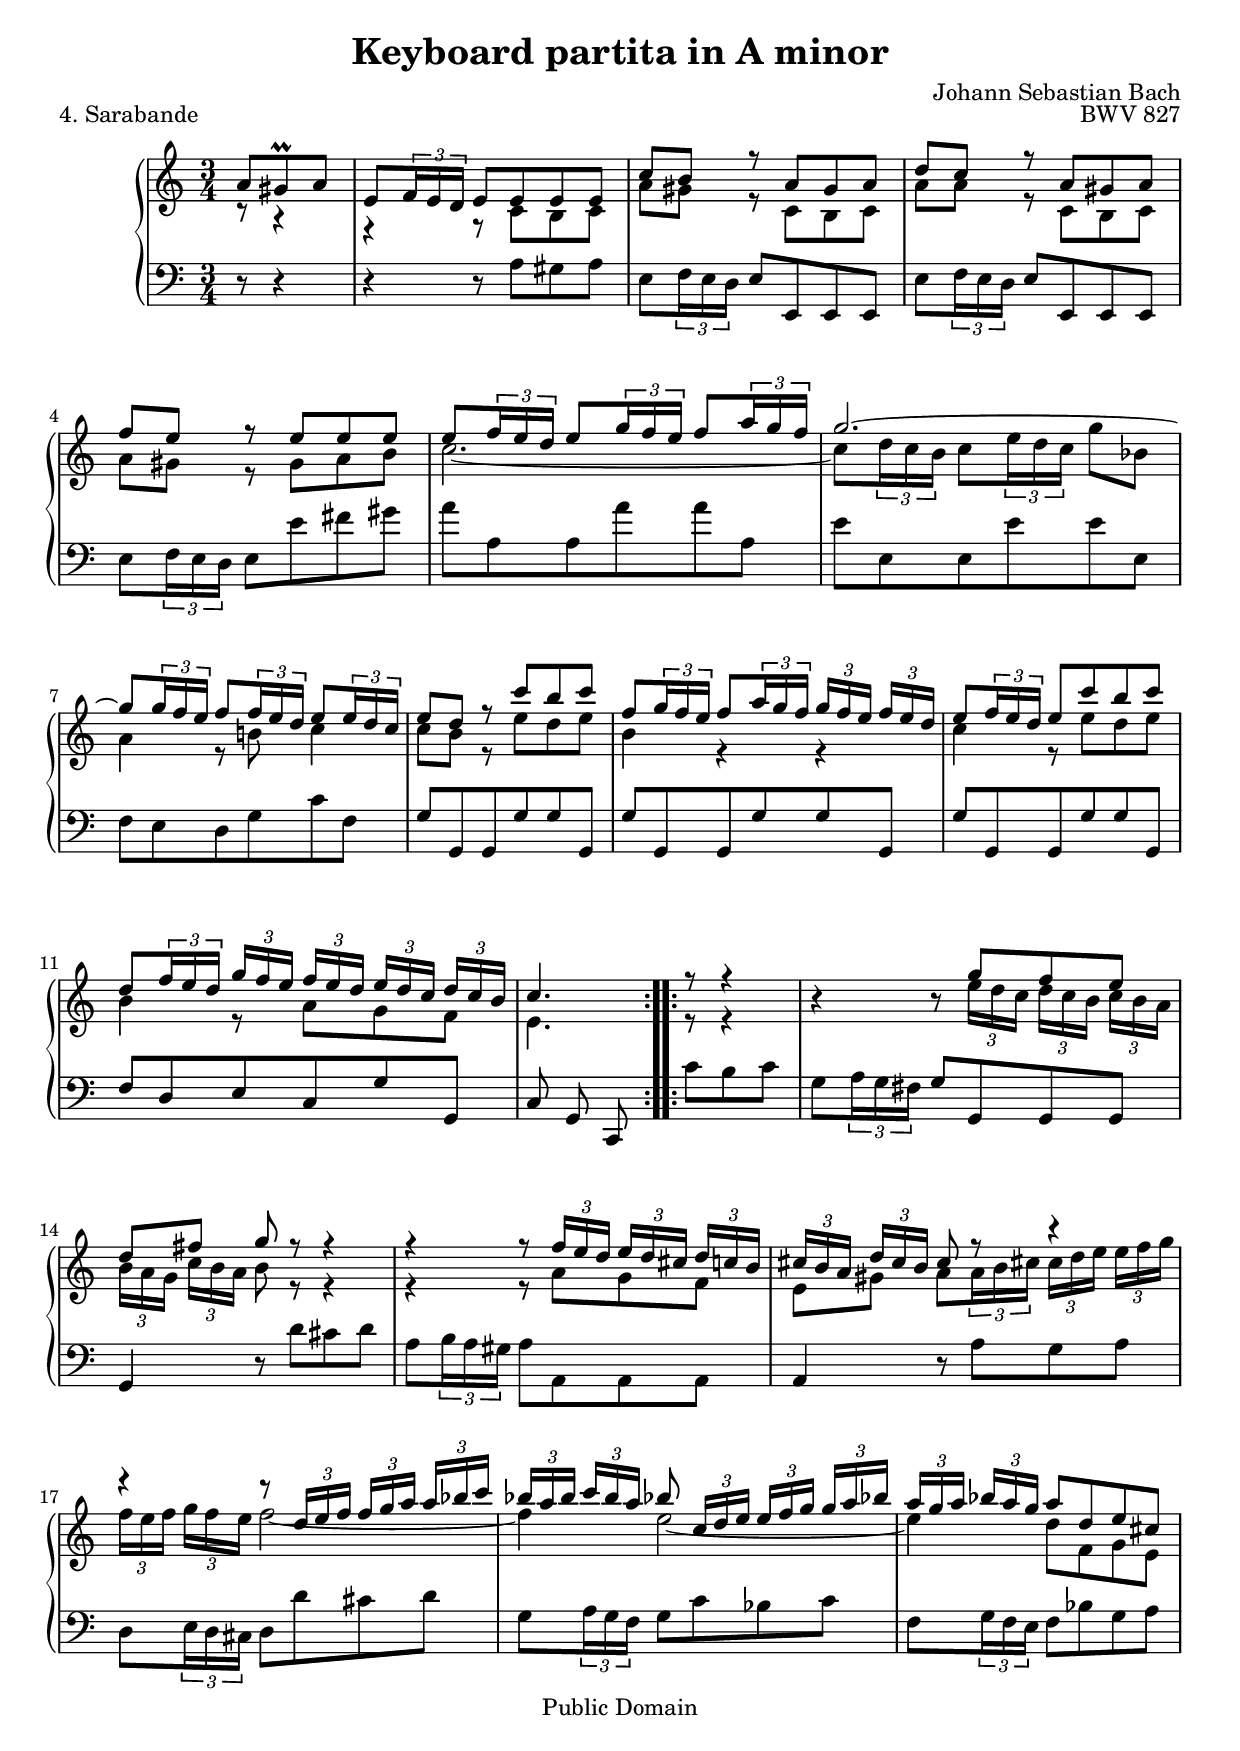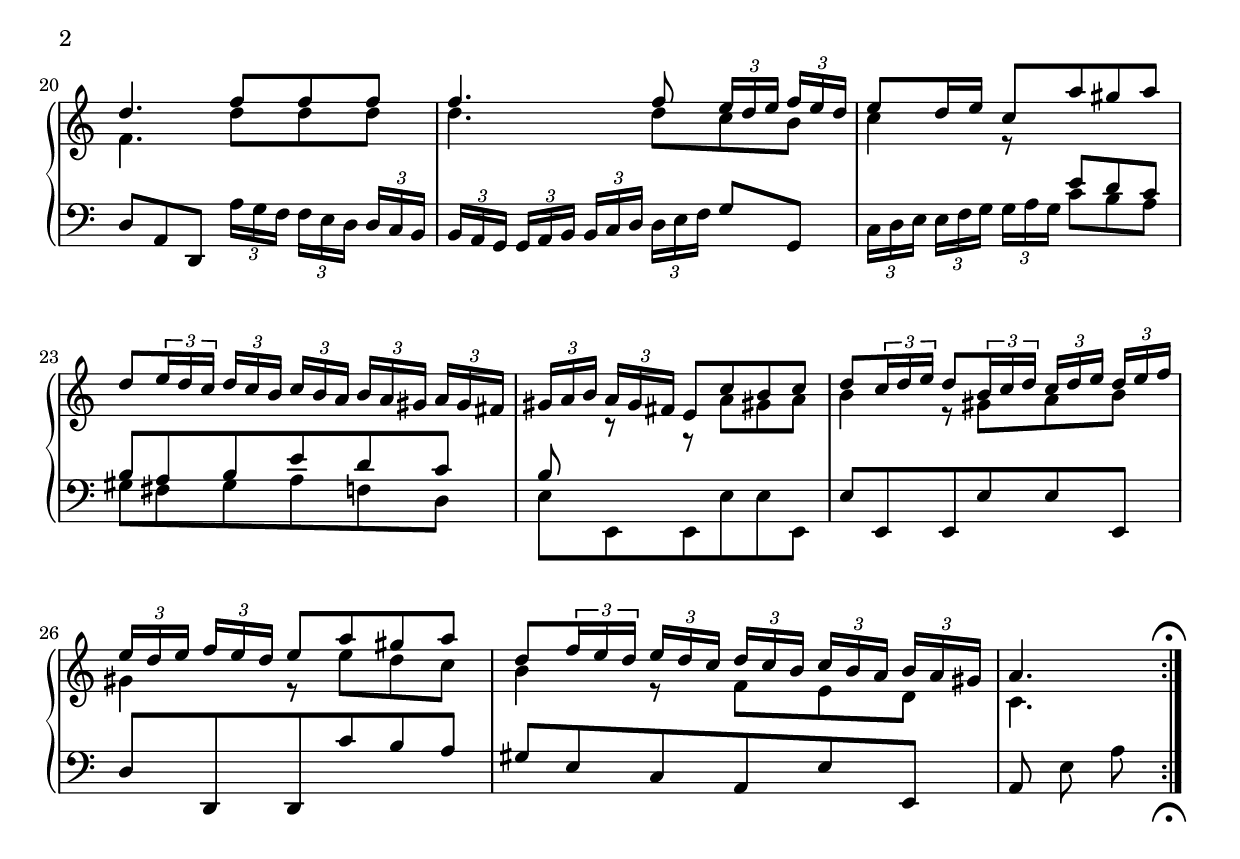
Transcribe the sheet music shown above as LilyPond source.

% This file prints Bach BWV 827, movement 4. Sarabande

\version "2.10.33"

\header
{
  title    	    = "Keyboard partita in A minor"
  composer 	    = "Johann Sebastian Bach"
  opus     	    = "BWV 827"
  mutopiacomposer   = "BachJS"
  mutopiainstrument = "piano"
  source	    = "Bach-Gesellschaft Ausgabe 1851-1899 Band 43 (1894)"
  sourceurl         = "http://imslp.org/wiki/Notebook_for_Anna_Magdalena_Bach_(Bach,_Johann_Sebastian)"
  sourceurltwo      = "http://world.std.com/~swmcd/steven/music/bach/Bach-AnnaMagdalena1725.pdf"
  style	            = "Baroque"
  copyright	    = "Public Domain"
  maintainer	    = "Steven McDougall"
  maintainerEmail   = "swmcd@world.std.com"
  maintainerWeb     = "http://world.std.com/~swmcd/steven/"
}

% Acknowledgments
%
% Wolfgang Suppan <wsu@chello.at>

\include "english.ly"

voiceFive = #(context-spec-music (make-voice-props-set 4) 'Voice)

ttt = { \set tupletSpannerDuration = #(ly:make-moment 1 8) }

upper = \relative c''
{
  \clef treble 
  \key a \minor
  \time 3/4

  \repeat volta 2
  {
    \partial 8*3 << { a8 gs \prall a } \\
		    { r8 r4          } >> |
    
    << { e8[ \times 2/3 { f16 e d] }  e8 e   e e } \\
       { r4                           r8 c8  b c } >> | % 1

    << { c'8 b   r a   gs a } \\
       { a 8 gs  r c,  b  c } >> | % 2

    << { d'8 c   r a   gs a } \\
       { a 8 a   r c,  b  c } >> | % 3

    << { f'8 e   r e   e e  } \\
       { a,8 gs  r gs  a b  } >> | % 4

    << { e8[  \times 2/3 { f16 e d] }  e8[ \times 2/3 { g16 f e] }   f8[ \times 2/3 { a16 g f] } } \\
       { c2. ~ 									                 } >> | % 5

    << { g'2. ~ 							    } \\
       { c,8[ \times 2/3 { d16 c b] }  c8[ \times 2/3 { e16 d c] }  g'8 bf, } >> | % 6

    << { g'8[ \times 2/3 { g16 f e] }  f8[ \times 2/3 { f16 e d] }  e8[ \times 2/3 { e16 d c] } } \\
       { a4                            r8               b!          c4                          } >> | % 7

    << { e 8 d  r c'  b c } \\
       { c,8 b  r e   d e } >> | % 8

    << { f8[ \times 2/3 { g16 f e] }  f8[ \set tupletSpannerDuration = #(ly:make-moment 1 8)
	                                  \times 2/3 { a16 g f]  g[ f e]  f[ e d] } } \\
       { b4                           r4                         r4                 } >> | % 9

    << { e 8[ \times 2/3 { f16 e d] }  e8 c'  b c } \\
       { c,4                           r8 e   d e } >> | % 10

    << { d8[ \times 2/3 { f16 e d]  g[ f e]  f[ e d]  e[ d c]  d[ c b] } } \\
       { b4                         r8       a        g        f         } >> | % 11

    << { c'4. } \\
       { e,4. } >>
  }

  \repeat volta 2
  {
    << { r8 r4 } \\
       { r8 r4 } >> | % 12

    r4  r8 << {                   g'8        f        e         } \\
	      { \ttt \times 2/3 { e16[ d c]  d[ c b]  c[ b a] } } >> | % 13

    << {              d8[         fs]        g  r  r4 } \\
       { \times 2/3 { b,16[ a g]  c[ b a] }  b8 r  r4 } >> | % 14

    << { r4  r8 \ttt \times 2/3 { f'16[ e d]  e[d cs]  d[c b] } } \\
       { r4  r8                   a           g        f        } >> | % 15

    << { \times 2/3 { cs'16[ b a]  d[ cs b] }  cs8               r8          r4                  } \\
       {              e , 8[       gs]         a 8[ \times 2/3 { a16 b cs!]  cs[ d e]  e[ f g] } } >> | % 16

    << {              r4                     r8 \times 2/3 { d16[ e f]  f[ g a]  a[ bf c] } } \\
       { \times 2/3 { f,16[ e f]  g[ f e] }  f2 ~ 					    } >> | % 17

    << { \times 2/3 { bf16[ a bf]  c[ bf a] }  bf!8 \times 2/3 { c,16[ d e]  e[ f g]  g[ a bf!] } } \\
       {              f4                       e2 ~						  } >> % 18

    << { \times 2/3 { a16[ g a]  bf[ a g] }  a8 d, e cs } \\
       {              e4                     d8 f, g e  } >> | % 19

    << { d'4. f 8 f f } \\
       { f,4. d'8 d d } >> | % 20

    << { f4. f8 \times 2/3 { e16[ d e]  f[ e d] } } \\
       { d4. d8              c          b         } >> | % 21

    << { e8[ d16 e]  c8 a' gs a } \\
       { c,4         r8 s8 s4   } >> | % 22

    << { d8[ \times 2/3 { e16 d c]  d[ c b]  c[ b a]  b[ a gs]  a[ gs fs] } } \\
       { s4.								     } >> | % 23

    << { \times 2/3 { gs16[ a b]  a[ gs fs] }  e8 c'  b   c } \\
       {              s8          r8           r8 a   gs! a } >> | % 24

    << { d 8[ \times 2/3 { c16 d e] }  d8[ \times 2/3 { b16 c d]  c[ d e]  d[ e f] } } \\
       { b,4                           r8               gs        a        b         } >> | % 25

    << { \times 2/3 { e 16[ d e]  f[ e d] }  e8 a   gs a } \\
       {              gs,4                   r8 e'  d  c } >> | % 26

    << { d8[ \times 2/3 { f16 e d]  e[ d c]  d[ c b]  c[ b a]  b[ a gs] } } \\
       { b4                         r8       f        e        d          } >> | % 27

    << { a'4. } \\
       { c,4. } >> % 28
  }

  \override Score.RehearsalMark #'break-visibility = #begin-of-line-invisible
  \override Score.RehearsalMark #'extra-offset = #'( -0.6 . 0.0 )
  \mark \markup { \musicglyph #"scripts.ufermata" }
}

lower =
{
  \clef bass
  \key a \minor
  \time 3/4

  \repeat volta 2
  {
    \partial 8*3 r8 r4 			      	|
    r4  r8 a  gs a   			      	| % 1
    e8[ \times 2/3 { f16 e d] }  e8 e,  e,  e,  | % 2
    e8[ \times 2/3 { f16 e d] }  e8 e,  e,  e,  | % 3
    e8[ \times 2/3 { f16 e d] }  e8 e'  fs' gs' | % 4
    a'8 a   a  a'  a' a                         | % 5
    e'8 e   e  e'  e' e                         | % 6
    f 8 e   d  g   c' f                         | % 7
    g 8 g,  g, g   g  g,			| % 8
    g 8 g,  g, g   g  g,			| % 9
    g 8 g,  g, g   g  g,			| % 10
    f 8 d   e  c   g  g,			| % 11
    c 8 g,  c,
  }

  \repeat volta 2
  {
    c' b c' 					 	     	     | % 12
    g8[ \times 2/3 { a16 g fs] }  g8 g,  g,  g,  	     	     | % 13
    g,4  r8 d'  cs' d'                           	     	     | % 14
    a8[ \times 2/3 { b16 a gs] }  a8 a,  a,  a,  	     	     | % 15
    a,4                           r8 a   g   a 	 	     	     | % 16
    d8[ \times 2/3 { e16 d cs] }  d8 d'  cs' d'  	     	     | % 17
    g8[ \times 2/3 { a16 g f ] }  g8 c'  bf  c'  	     	     | % 18
    f8[ \times 2/3 { g16 f e ] }  f8 bf  g   a   	     	     | % 19
    d8[ a, d,] \ttt \times 2/3 { a16[ g f]  f[ e d]  d[ c b,] }      | % 20
    \times 2/3 { b,16[ a, g,]  g,[ a, b,]  b,[ c d]  d[ e f]}  g8 g, | % 21

    \times 2/3 { c16[ d e]  e[ f g]  g[ a g] } << { e'8 d' c' } \\
						  { c'8 b  a  } >>   | % 22
    << { b 8 a  b  e' d' c' } \\
       { gs8 fs gs a  f  d  } >>				     | % 23

    << { b8 s8 s2        } \\
       { e8 e, e, e e e, } >>					     | % 24

    e8  e, e, e  e e,						     | % 25
    d8  d, d, c' b a						     | % 26
    gs8 e  c  a, e e,						     | % 27
    a,8 e  a							       % 28
  }

  \override Staff.RehearsalMark #'direction = #-1
  \override Score.RehearsalMark #'extra-offset = #'( -0.6 . 0.0 )
  \mark \markup { \musicglyph #"scripts.dfermata" }
}

\score 
{
  \new PianoStaff
  <<
    \new Staff = upper \upper
    \new Staff = lower \lower
  >>
  
  \layout
  {
    \context 
    {
      \Score
      \remove "Mark_engraver"
    }
    \context 
    {
      \Staff
      \consists "Mark_engraver"
    }
  } 

  \header { piece = "4. Sarabande" }

  \midi   
  {
  }
}
